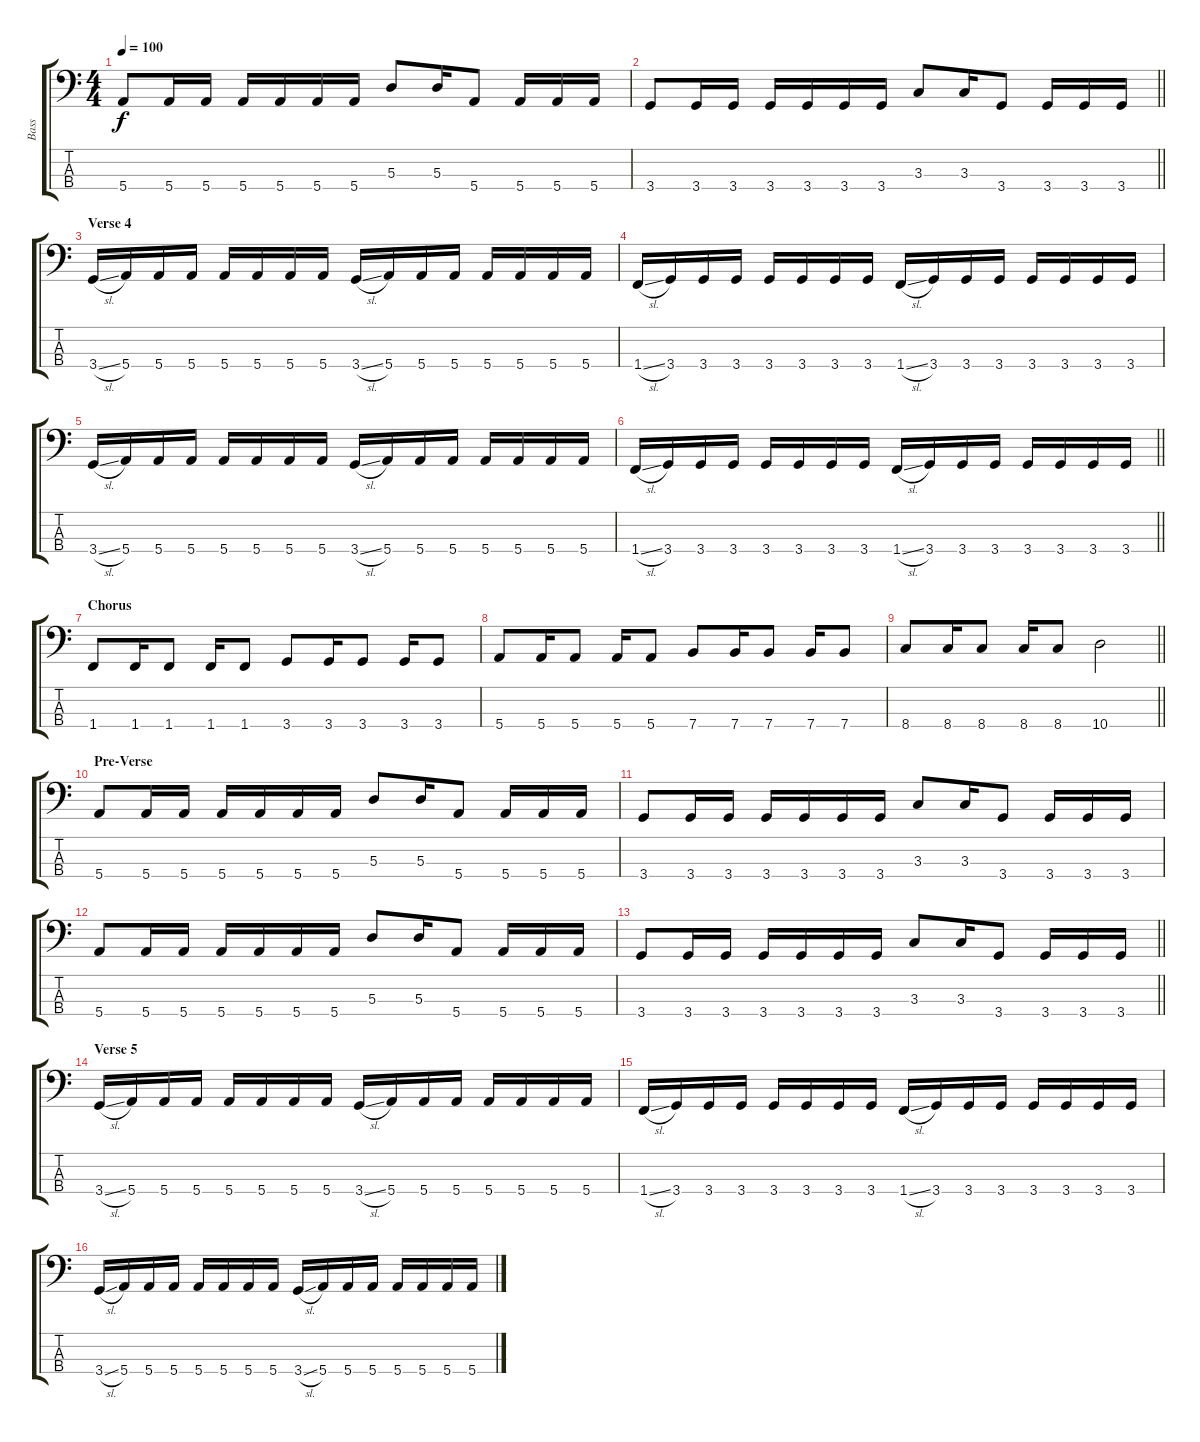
\track ("Bass" "Bass") {instrument electricbassfinger}
\staff {score tabs}
\tuning (G2 D2 A1 E1) {hide}
\ts (4 4)
\tempo 100
\clef f4
\ks c
5.4.8{dy f} 5.4.16 5.4.16 5.4.16 5.4.16 5.4.16 5.4.16 5.3.8 5.3.16 5.4.8 5.4.16 5.4.16 5.4.16 |
\barLineRight lightlight
3.4.8 3.4.16 3.4.16 3.4.16 3.4.16 3.4.16 3.4.16 3.3.8 3.3.16 3.4.8 3.4.16 3.4.16 3.4.16 |
\section ("" "Verse 4")
3.4{sl}.16 5.4.16 5.4.16 5.4.16 5.4.16 5.4.16 5.4.16 5.4.16 3.4{sl}.16 5.4.16 5.4.16 5.4.16 5.4.16 5.4.16 5.4.16 5.4.16 |
1.4{sl}.16 3.4.16 3.4.16 3.4.16 3.4.16 3.4.16 3.4.16 3.4.16 1.4{sl}.16 3.4.16 3.4.16 3.4.16 3.4.16 3.4.16 3.4.16 3.4.16 |
3.4{sl}.16 5.4.16 5.4.16 5.4.16 5.4.16 5.4.16 5.4.16 5.4.16 3.4{sl}.16 5.4.16 5.4.16 5.4.16 5.4.16 5.4.16 5.4.16 5.4.16 |
\barLineRight lightlight
1.4{sl}.16 3.4.16 3.4.16 3.4.16 3.4.16 3.4.16 3.4.16 3.4.16 1.4{sl}.16 3.4.16 3.4.16 3.4.16 3.4.16 3.4.16 3.4.16 3.4.16 |
\section ("" "Chorus")
1.4.8 1.4.16 1.4.8 1.4.16 1.4.8 3.4.8 3.4.16 3.4.8 3.4.16 3.4.8 |
5.4.8 5.4.16 5.4.8 5.4.16 5.4.8 7.4.8 7.4.16 7.4.8 7.4.16 7.4.8 |
\barLineRight lightlight
8.4.8 8.4.16 8.4.8 8.4.16 8.4.8 10.4.2 |
\section ("" "Pre-Verse")
5.4.8 5.4.16 5.4.16 5.4.16 5.4.16 5.4.16 5.4.16 5.3.8 5.3.16 5.4.8 5.4.16 5.4.16 5.4.16 |
3.4.8 3.4.16 3.4.16 3.4.16 3.4.16 3.4.16 3.4.16 3.3.8 3.3.16 3.4.8 3.4.16 3.4.16 3.4.16 |
5.4.8 5.4.16 5.4.16 5.4.16 5.4.16 5.4.16 5.4.16 5.3.8 5.3.16 5.4.8 5.4.16 5.4.16 5.4.16 |
\barLineRight lightlight
3.4.8 3.4.16 3.4.16 3.4.16 3.4.16 3.4.16 3.4.16 3.3.8 3.3.16 3.4.8 3.4.16 3.4.16 3.4.16 |
\section ("" "Verse 5")
3.4{sl}.16 5.4.16 5.4.16 5.4.16 5.4.16 5.4.16 5.4.16 5.4.16 3.4{sl}.16 5.4.16 5.4.16 5.4.16 5.4.16 5.4.16 5.4.16 5.4.16 |
1.4{sl}.16 3.4.16 3.4.16 3.4.16 3.4.16 3.4.16 3.4.16 3.4.16 1.4{sl}.16 3.4.16 3.4.16 3.4.16 3.4.16 3.4.16 3.4.16 3.4.16 |
3.4{sl}.16 5.4.16 5.4.16 5.4.16 5.4.16 5.4.16 5.4.16 5.4.16 3.4{sl}.16 5.4.16 5.4.16 5.4.16 5.4.16 5.4.16 5.4.16 5.4.16
